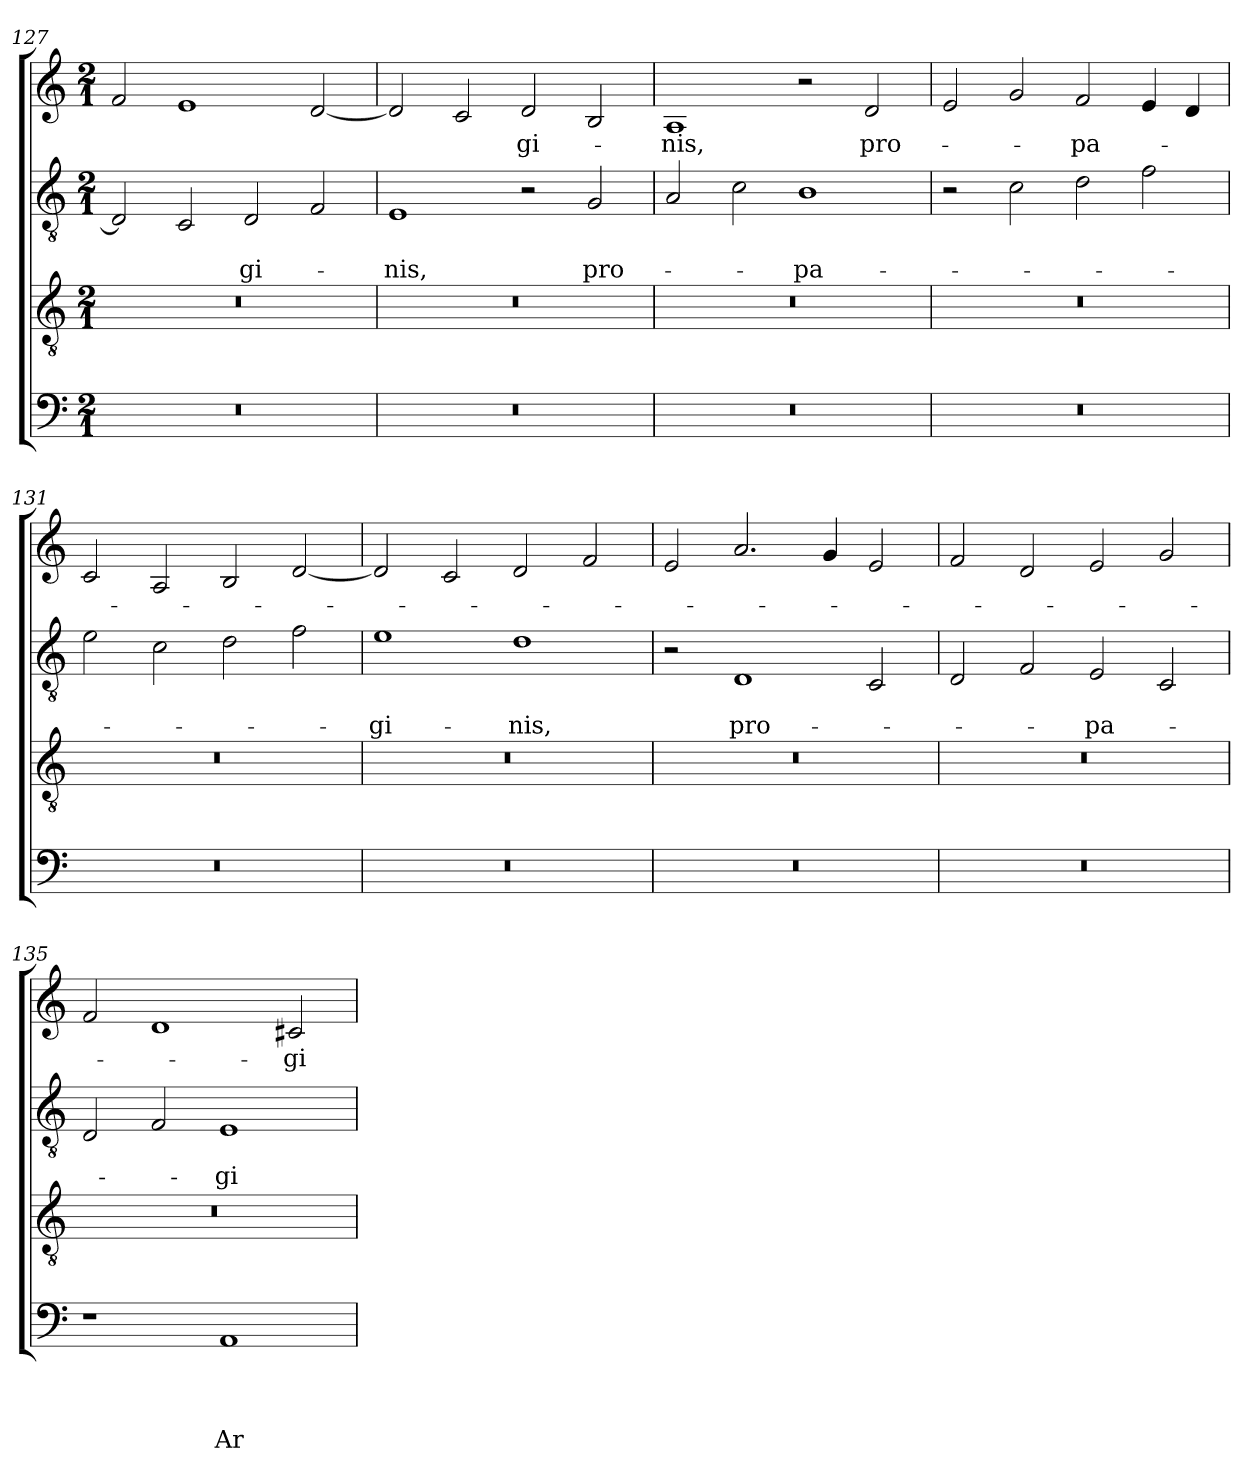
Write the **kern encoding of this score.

**kern	**text	**text	**text	**text	**kern	**kern	**text	**text	**kern	**text
*part4	*part4	*part4	*part4	*part4	*part3	*part2	*part2	*part2	*part1	*part1
*staff4	*staff4	*staff4	*staff4	*staff4	*staff3	*staff2	*staff2	*staff2	*staff1	*staff1
!!LO:LB:g=z
*clefF4	*	*	*	*	*clefGv2	*clefGv2	*	*	*clefG2	*
*k[]	*	*	*	*	*k[]	*k[]	*	*	*k[]	*
*C:	*	*	*	*	*C:	*C:	*	*	*C:	*
*M2/1	*	*	*	*	*M2/1	*M2/1	*	*	*M2/1	*
=127	=127	=127	=127	=127	=127	=127	=127	=127	=127	=127
0r	.	.	.	.	0r	2D/]	.	.	2f/	.
.	.	.	.	.	.	2C/	.	.	1e	.
!	!	!	!	!	!	!	!	!LO:LY:b	!	!
.	.	.	.	.	.	2D/	.	-gi-	.	.
.	.	.	.	.	.	2F/	.	.	[2d/	.
=128	=128	=128	=128	=128	=128	=128	=128	=128	=128	=128
!	!	!	!	!	!	!	!	!LO:LY:b	!	!
0r	.	.	.	.	0r	1E	.	-nis,	2d/]	.
.	.	.	.	.	.	.	.	.	2c/	.
!	!	!	!	!	!	!	!	!	!	!LO:LY:b
.	.	.	.	.	.	2r	.	.	2d/	-gi-
!	!	!	!	!	!	!	!	!LO:LY:b	!	!
.	.	.	.	.	.	2G/	.	pro-	2B/	.
=129	=129	=129	=129	=129	=129	=129	=129	=129	=129	=129
!	!	!	!	!	!	!	!	!	!	!LO:LY:b
0r	.	.	.	.	0r	2A/	.	.	1A	-nis,
.	.	.	.	.	.	2c\	.	.	.	.
!	!	!	!	!	!	!	!	!LO:LY:b	!	!
.	.	.	.	.	.	1B	.	-pa-	2r	.
!	!	!	!	!	!	!	!	!	!	!LO:LY:b
.	.	.	.	.	.	.	.	.	2d/	pro-
=130	=130	=130	=130	=130	=130	=130	=130	=130	=130	=130
0r	.	.	.	.	0r	2r	.	.	2e/	.
.	.	.	.	.	.	2c\	.	.	2g/	.
!	!	!	!	!	!	!	!	!	!	!LO:LY:b
.	.	.	.	.	.	2d\	.	.	2f/	-pa-
.	.	.	.	.	.	2f\	.	.	4e/	.
.	.	.	.	.	.	.	.	.	4d/	.
=131	=131	=131	=131	=131	=131	=131	=131	=131	=131	=131
0r	.	.	.	.	0r	2e\	.	.	2c/	.
.	.	.	.	.	.	2c\	.	.	2A/	.
.	.	.	.	.	.	2d\	.	.	2B/	.
.	.	.	.	.	.	2f\	.	.	[2d/	.
!!LO:PB:g=z
=132	=132	=132	=132	=132	=132	=132	=132	=132	=132	=132
!	!	!	!	!	!	!	!	!LO:LY:b	!	!
0r	.	.	.	.	0r	1e	.	-gi-	2d/]	.
.	.	.	.	.	.	.	.	.	2c/	.
!	!	!	!	!	!	!	!	!LO:LY:b	!	!
.	.	.	.	.	.	1d	.	-nis,	2d/	.
.	.	.	.	.	.	.	.	.	2f/	.
=133	=133	=133	=133	=133	=133	=133	=133	=133	=133	=133
0r	.	.	.	.	0r	2r	.	.	2e/	.
!	!	!	!	!	!	!	!	!LO:LY:b	!	!
.	.	.	.	.	.	1D	.	pro-	2.a/	.
.	.	.	.	.	.	.	.	.	4g/	.
.	.	.	.	.	.	2C/	.	.	2e/	.
=134	=134	=134	=134	=134	=134	=134	=134	=134	=134	=134
0r	.	.	.	.	0r	2D/	.	.	2f/	.
.	.	.	.	.	.	2F/	.	.	2d/	.
!	!	!	!	!	!	!	!	!LO:LY:b	!	!
.	.	.	.	.	.	2E/	.	-pa-	2e/	.
.	.	.	.	.	.	2C/	.	.	2g/	.
=135	=135	=135	=135	=135	=135	=135	=135	=135	=135	=135
1r	.	.	.	.	0r	2D/	.	.	2f/	.
.	.	.	.	.	.	2F/	.	.	1d	.
!	!	!	!	!LO:LY:b	!	!	!	!LO:LY:b	!	!
1AA	.	.	.	Ar-	.	1E	.	-gi-	.	.
!	!	!	!	!	!	!	!	!	!	!LO:LY:b
.	.	.	.	.	.	.	.	.	2c#/	-gi-
=	=	=	=	=	=	=	=	=	=	=
*-	*-	*-	*-	*-	*-	*-	*-	*-	*-	*-
